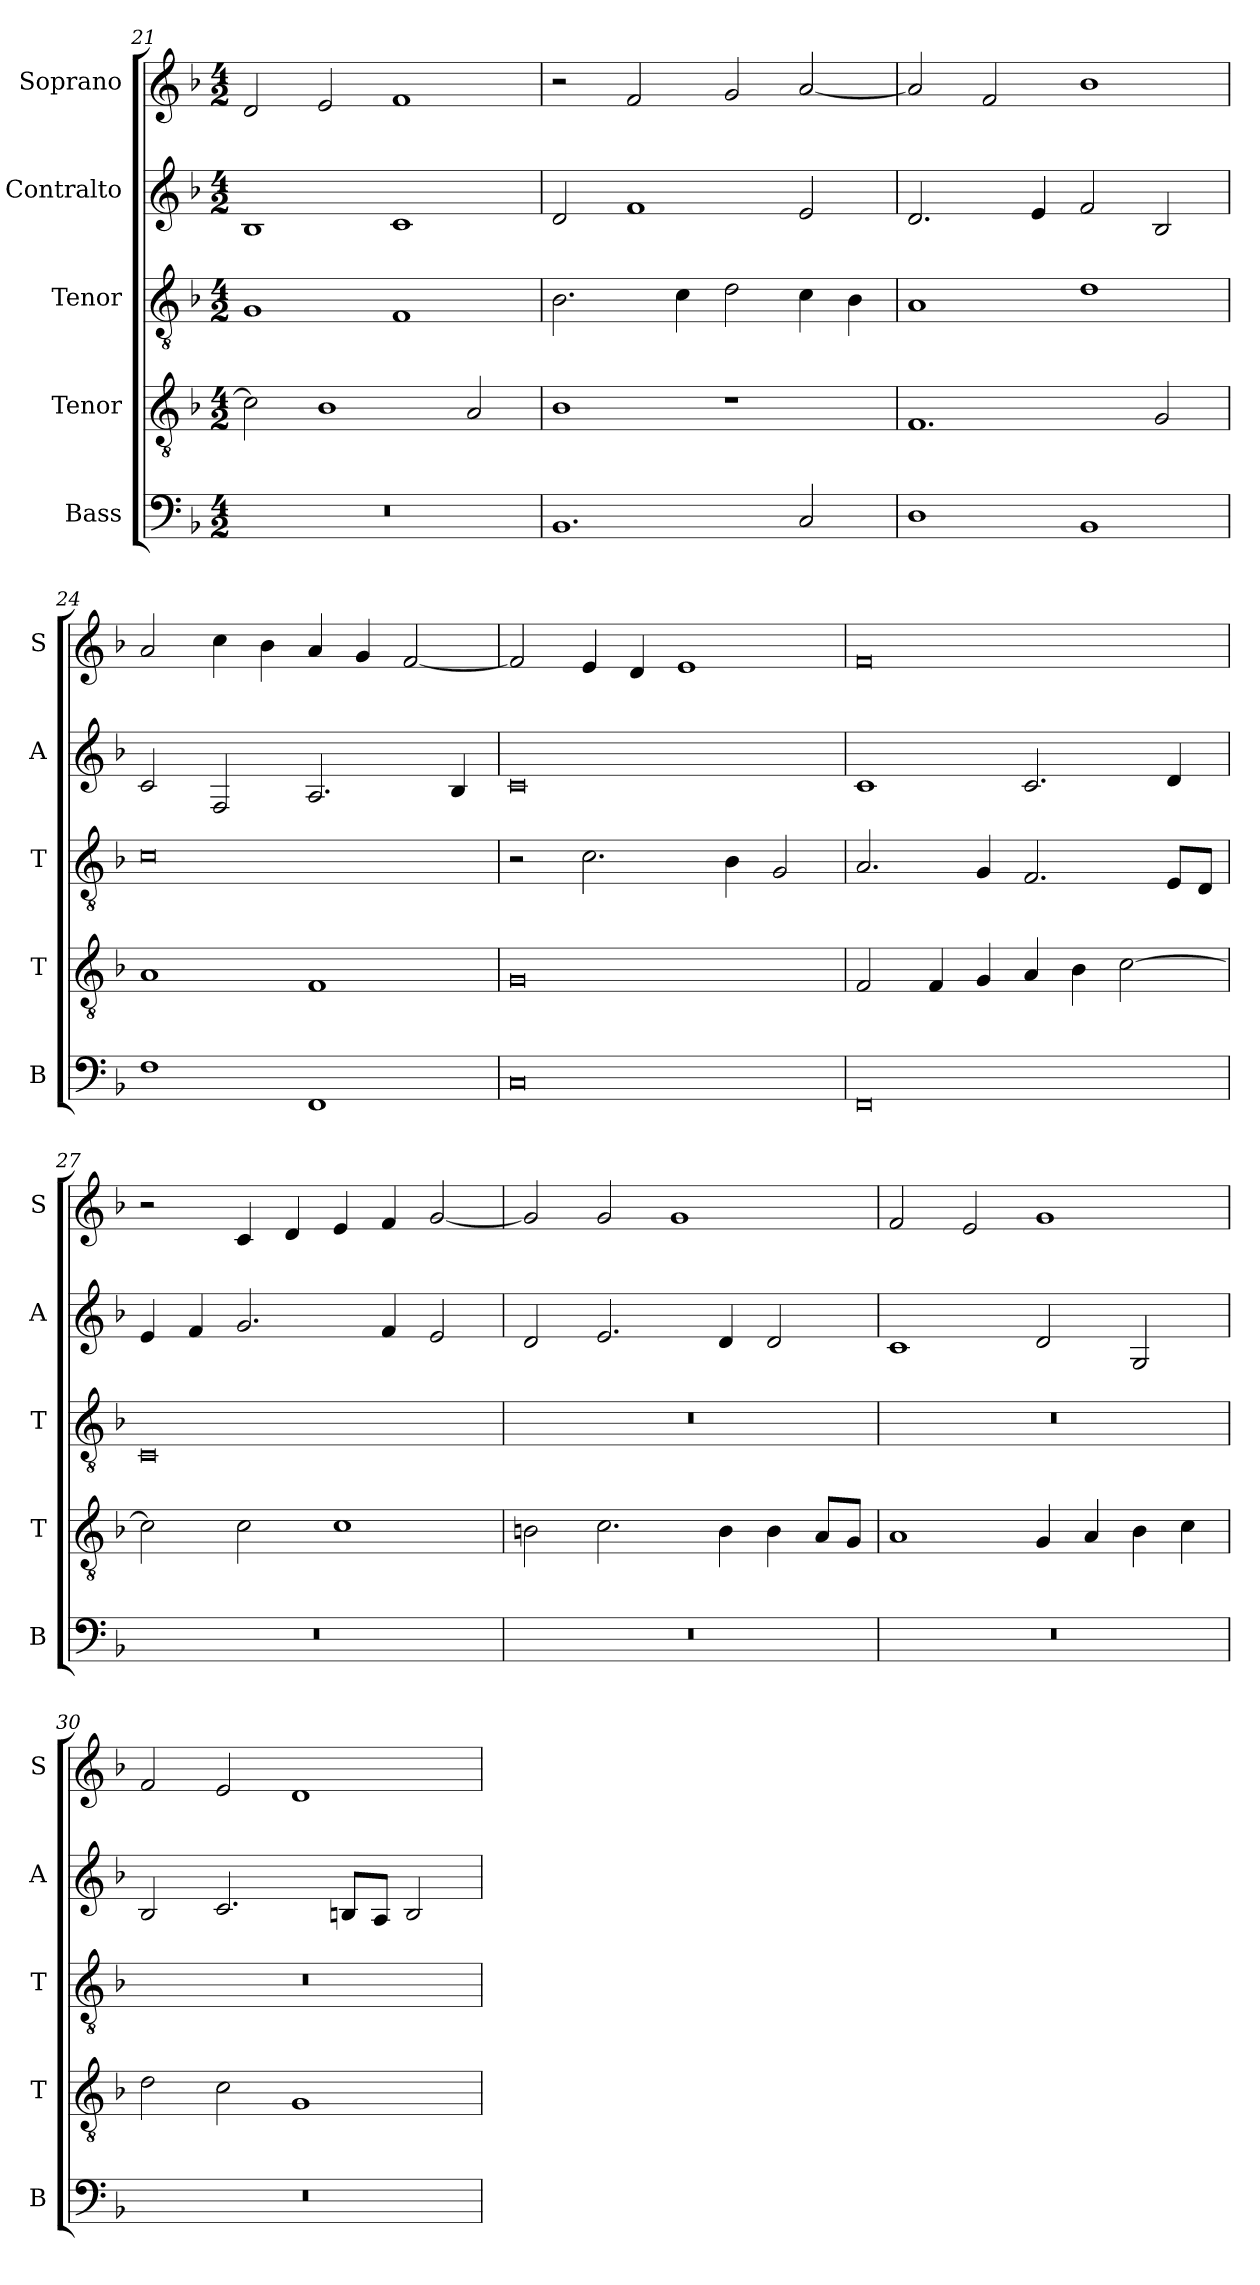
**kern	**kern	**kern	**kern	**kern
*part5	*part4	*part3	*part2	*part1
*staff5	*staff4	*staff3	*staff2	*staff1
*I"Bass	*I"Tenor	*I"Tenor	*I"Contralto	*I"Soprano
*I'B	*I'T	*I'T	*I'A	*I'S
*clefF4	*clefGv2	*clefGv2	*clefG2	*clefG2
*k[b-]	*k[b-]	*k[b-]	*k[b-]	*k[b-]
*F:ion	*F:ion	*F:ion	*F:ion	*F:ion
*M4/2	*M4/2	*M4/2	*M4/2	*M4/2
=21	=21	=21	=21	=21
0r	2c]	1G	1B-	2d
.	1B-	.	.	2e
.	.	1F	1c	1f
.	2A	.	.	.
=22	=22	=22	=22	=22
1.BB-	1B-	2.B-	2d	2r
.	.	.	1f	2f
.	.	4c	.	.
.	1r	2d	.	2g
2C	.	4c	2e	[2a
.	.	4B-	.	.
=23	=23	=23	=23	=23
1D	1.F	1A	2.d	2a]
.	.	.	.	2f
.	.	.	4e	.
1BB-	.	1d	2f	1b-
.	2G	.	2B-	.
=24	=24	=24	=24	=24
1F	1A	0c	2c	2a
.	.	.	2F	4cc
.	.	.	.	4b-
1FF	1F	.	2.A	4a
.	.	.	.	4g
.	.	.	.	[2f
.	.	.	4B-	.
=25	=25	=25	=25	=25
0C	0G	2r	0c	2f]
.	.	2.c	.	4e
.	.	.	.	4d
.	.	.	.	1e
.	.	4B-	.	.
.	.	2G	.	.
=26	=26	=26	=26	=26
0FF	2F	2.A	1c	0f
.	4F	.	.	.
.	4G	4G	.	.
.	4A	2.F	2.c	.
.	4B-	.	.	.
.	[2c	.	.	.
.	.	8E/L	4d	.
.	.	8D/J	.	.
=27	=27	=27	=27	=27
0r	2c]	0C	4e	2r
.	.	.	4f	.
.	2c	.	2.g	4c
.	.	.	.	4d
.	1c	.	.	4e
.	.	.	4f	4f
.	.	.	2e	[2g
=28	=28	=28	=28	=28
0r	2Bn	0r	2d	2g]
.	2.c	.	2.e	2g
.	.	.	.	1g
.	4B	.	4d	.
.	4B	.	2d	.
.	8A/L	.	.	.
.	8G/J	.	.	.
=29	=29	=29	=29	=29
0r	1A	0r	1c	2f
.	.	.	.	2e
.	4G	.	2d	1g
.	4A	.	.	.
.	4B-	.	2G	.
.	4c	.	.	.
=30	=30	=30	=30	=30
0r	2d	0r	2B-	2f
.	2c	.	2.c	2e
.	1G	.	.	1d
.	.	.	8Bn/L	.
.	.	.	8A/J	.
.	.	.	2B	.
=	=	=	=	=
*-	*-	*-	*-	*-
